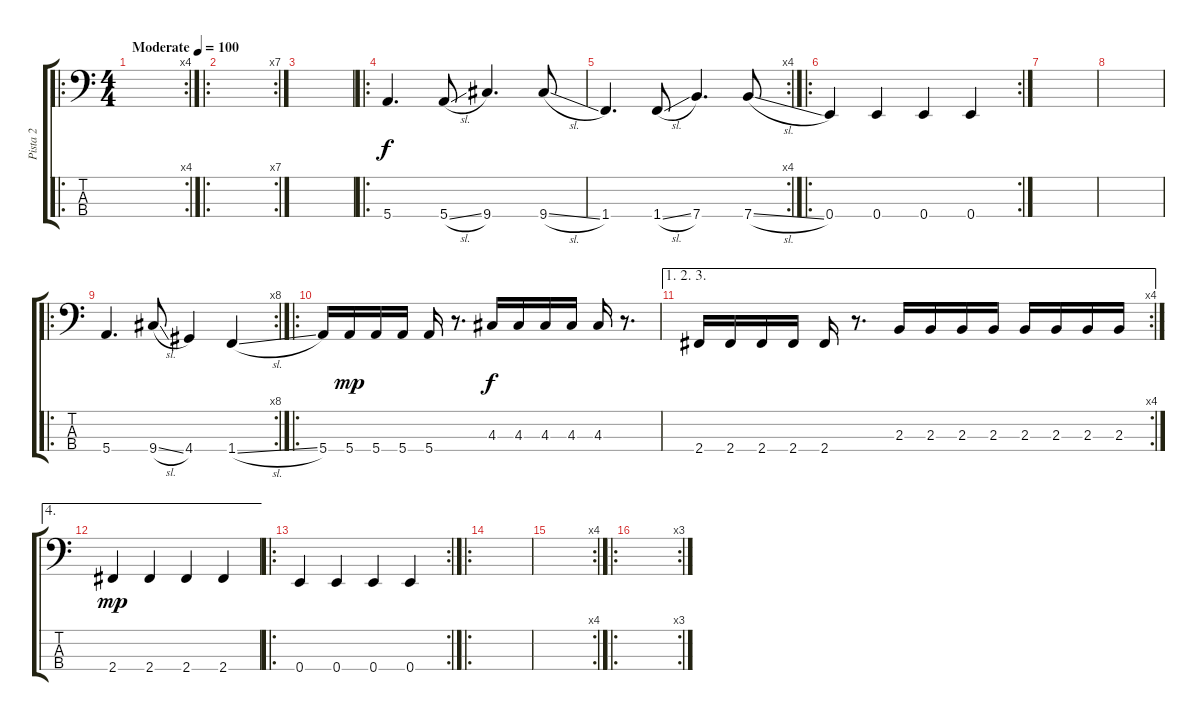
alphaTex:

\track ("Pista 2" "Pista 2") {instrument electricbassfinger}
\staff {score tabs}
\tuning (G2 D2 A1 E1) {hide}
\ro
\rc 4
\ts (4 4)
\tempo (100 "Moderate")
\clef f4
\ks c
|
\ro
\rc 7
|
|
\ro
5.4.4{d} 5.4{sl}.8 9.4.4{d} 9.4{sl}.8 |
\rc 4
1.4.4{d} 1.4{sl}.8 7.4.4{d} 7.4{sl}.8 |
\ro
\rc 2
0.4.4 0.4.4 0.4.4 0.4.4 |
|
|
\ro
\rc 8
5.4.4{d} 9.4{sl}.8 4.4.4 1.4{sl}.4 |
\ro
5.4.16 5.4.16{dy mp} 5.4.16 5.4.16 5.4.16 r.8{d} 4.3.16{dy f} 4.3.16 4.3.16 4.3.16 4.3.16 r.8{d} |
\ae (1 2 3)
\rc 4
2.4.16 2.4.16 2.4.16 2.4.16 2.4.16 r.8{d} 2.3.16 2.3.16 2.3.16 2.3.16 2.3.16 2.3.16 2.3.16 2.3.16 |
\ae 4
2.4.4{dy mp} 2.4.4 2.4.4 2.4.4 |
\ro
\rc 2
0.4.4 0.4.4 0.4.4 0.4.4 |
\ro
|
\rc 4
|
\ro
\rc 3
